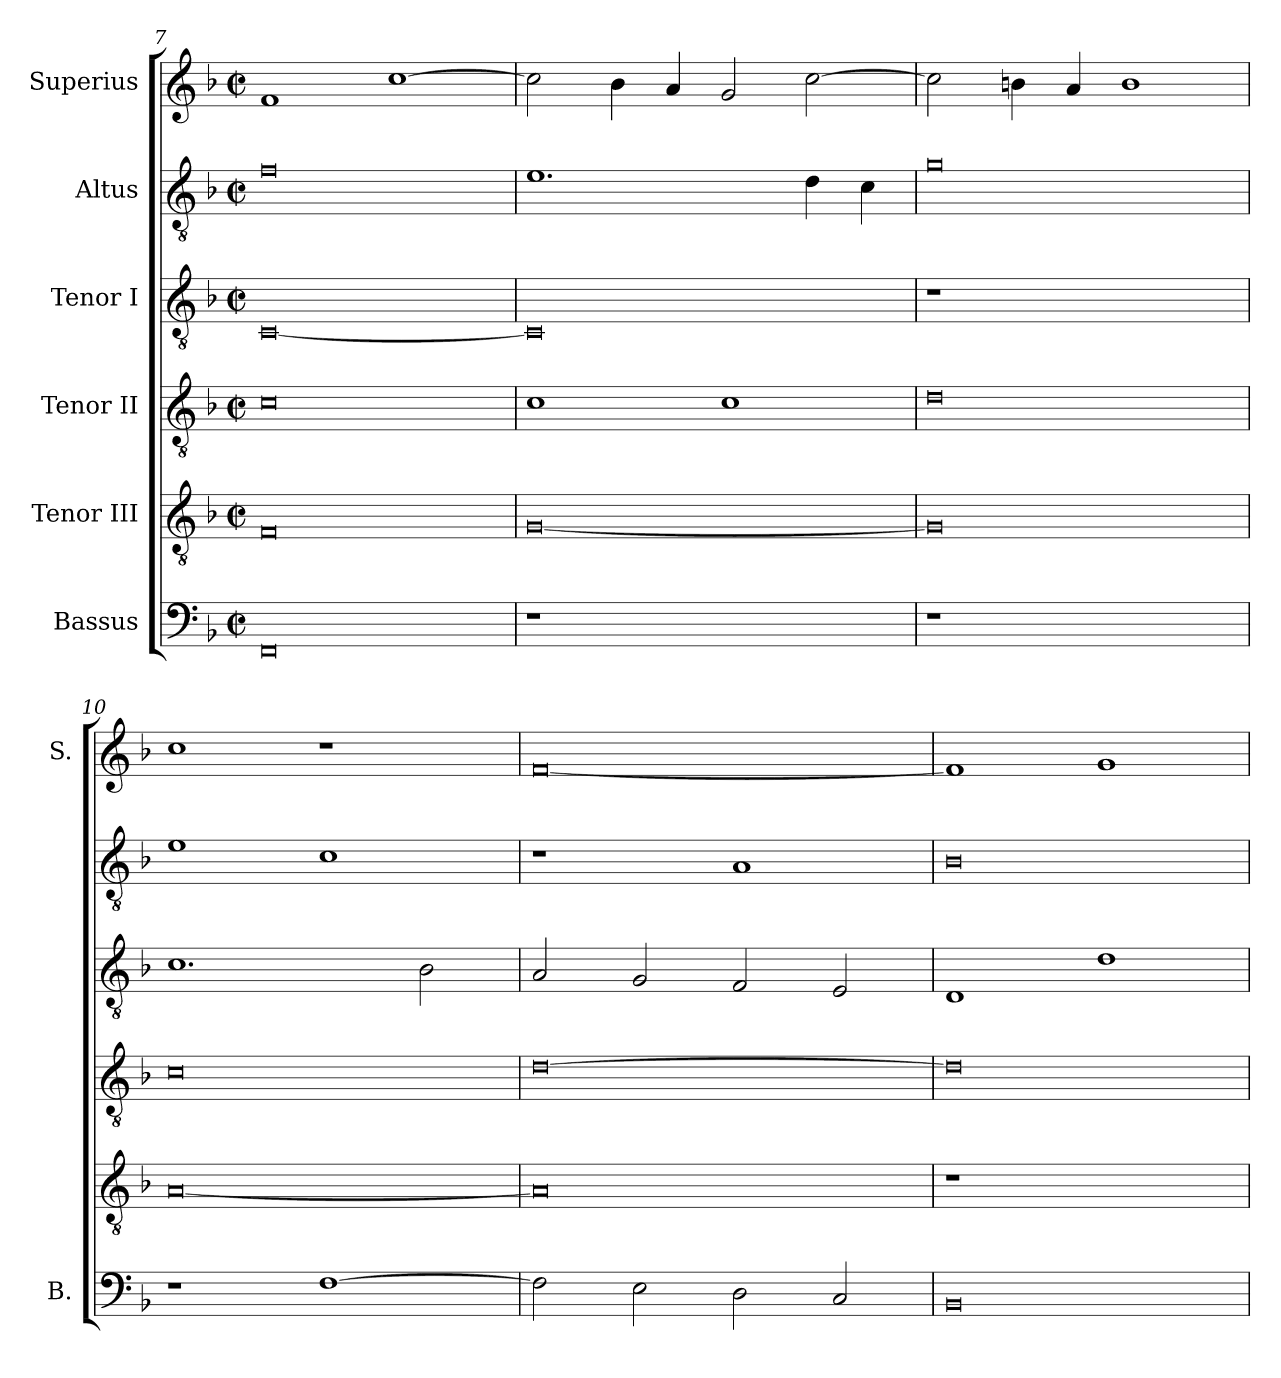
**kern	**kern	**kern	**kern	**kern	**kern
*part6	*part5	*part4	*part3	*part2	*part1
*staff6	*staff5	*staff4	*staff3	*staff2	*staff1
*I"Bassus	*I"Tenor III	*I"Tenor II	*I"Tenor I	*I"Altus	*I"Superius
*I'B.	*	*	*	*	*I'S.
*clefF4	*clefGv2	*clefGv2	*clefGv2	*clefGv2	*clefG2
*	*ITrd7c12	*ITrd7c12	*ITrd7c12	*ITrd7c12	*
*k[b-]	*k[b-]	*k[b-]	*k[b-]	*k[b-]	*k[b-]
*F:	*F:	*F:	*F:	*F:	*F:
*M2/2	*M2/2	*M2/2	*M2/2	*M2/2	*M2/2
*met(c|)	*met(c|)	*met(c|)	*met(c|)	*met(c|)	*met(c|)
=7	=7	=7	=7	=7	=7
0FFi	0FFi	0Ci	[<0CCi	0Fi	1fi
.	.	.	.	.	[>1cci
=8	=8	=8	=8	=8	=8
!LO:N:vis=1	!	!	!	!	!
1r	[<0GGi	1Ci	0CCi]	1.Ei	2cci\]
.	.	.	.	.	4b-i\
.	.	.	.	.	4ai/
1ryy	.	1Ci	.	.	2gi/
.	.	.	.	4Di\	[>2cci\
.	.	.	.	4Ci\	.
=9	=9	=9	=9	=9	=9
!LO:N:vis=1	!	!	!LO:N:vis=1	!	!
1r	0GGi]	0Di	1r	0Gi	2cci\]
.	.	.	.	.	4bni\
.	.	.	.	.	4ai/
1ryy	.	.	1ryy	.	1bi
=10	=10	=10	=10	=10	=10
1r	[<0AAi	0Ci	1.Ci	1Ei	1cci
[>1Fi	.	.	.	1Ci	1r
.	.	.	2BB-i\	.	.
!!LO:PB:g=z
=11	=11	=11	=11	=11	=11
2Fi\]	0AAi]	[>0Di	2AAi/	1r	[<0fi
2Ei\	.	.	2GGi/	.	.
2Di\	.	.	2FFi/	1AAi	.
2Ci/	.	.	2EEi/	.	.
=12	=12	=12	=12	=12	=12
!	!LO:N:vis=1	!	!	!	!
0BB-i	1r	0Di]	1DDi	0BB-i	1fi]
.	1ryy	.	1Di	.	1gi
=	=	=	=	=	=
*-	*-	*-	*-	*-	*-
